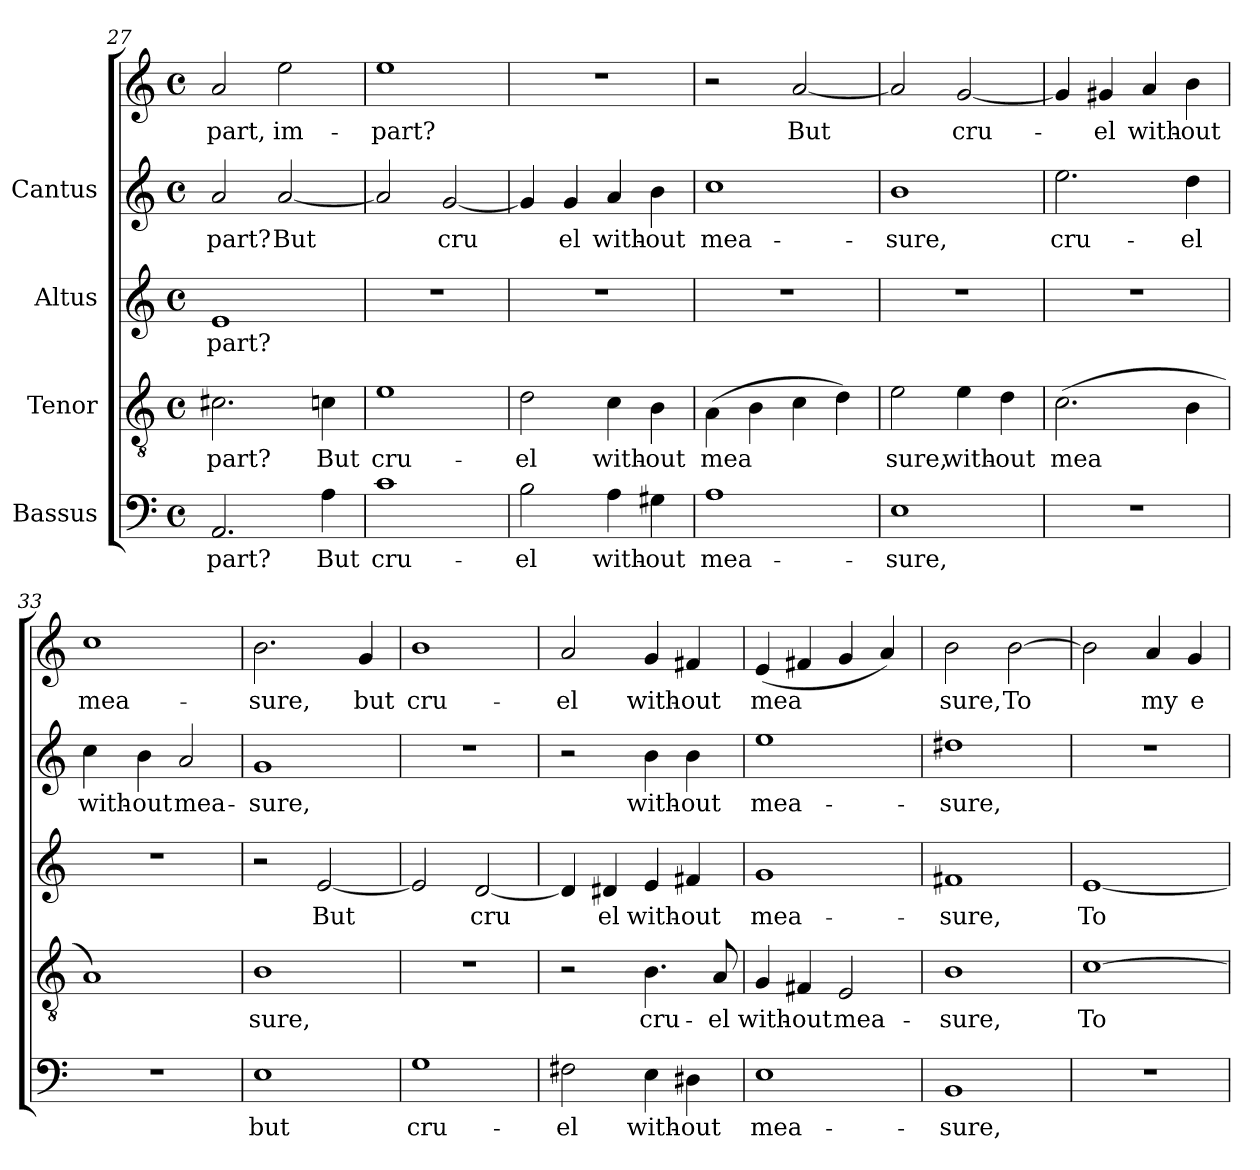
**kern	**text	**kern	**text	**kern	**text	**kern	**text	**kern	**text
*part4	*part4	*part3	*part3	*part2	*part2	*part1	*part1	*part1	*part1
*staff5	*staff5	*staff4	*staff4	*staff3	*staff3	*staff2	*staff2	*staff1	*staff1
*I"Bassus	*	*I"Tenor	*	*I"Altus	*	*I"Cantus	*	*	*
*clefF4	*	*clefGv2	*	*clefG2	*	*clefG2	*	*clefG2	*
*M4/4	*	*M4/4	*	*M4/4	*	*M4/4	*	*M4/4	*
*met(c)	*	*met(c)	*	*met(c)	*	*met(c)	*	*met(c)	*
=27	=27	=27	=27	=27	=27	=27	=27	=27	=27
!	!LO:LY:b:cj	!	!LO:LY:b:cj	!	!LO:LY:b:cj	!	!LO:LY:b:cj	!	!LO:LY:b:cj
2.AA/	-part?	2.c#X\	-part?	1e	-part?	2a/	-part?	2a/	-part,
!	!	!	!	!	!	!	!LO:LY:b:cj	!	!LO:LY:b:cj
.	.	.	.	.	.	[<2a/	But	2ee\	im-
!	!LO:LY:b:cj	!	!LO:LY:b:cj	!	!	!	!	!	!
4A\	But	4cn\	But	.	.	.	.	.	.
=28	=28	=28	=28	=28	=28	=28	=28	=28	=28
!	!LO:LY:b:cj	!	!LO:LY:b:cj	!	!	!	!LO:LY:b:cj	!	!LO:LY:b:cj
1c	cru-	1e	cru-	1r	.	2a/]	.	1ee	part?
!	!	!	!	!	!	!	!LO:LY:b:cj	!	!
.	.	.	.	.	.	[<2g/	cru-	.	.
=29	=29	=29	=29	=29	=29	=29	=29	=29	=29
!	!LO:LY:b:cj	!	!LO:LY:b:cj	!	!	!	!LO:LY:b:cj	!	!
2B\	-el	2d\	-el	1r	.	4g/]	-	1r	.
!	!	!	!	!	!	!	!LO:LY:b:cj	!	!
.	.	.	.	.	.	4g/	el	.	.
!	!LO:LY:b:cj	!	!LO:LY:b:cj	!	!	!	!LO:LY:b:cj	!	!
4A\	with-	4c\	with-	.	.	4a/	with-	.	.
!	!LO:LY:b:cj	!	!LO:LY:b:cj	!	!	!	!LO:LY:b:cj	!	!
4G#X\	-out	4B\	-out	.	.	4b\	-out	.	.
=30	=30	=30	=30	=30	=30	=30	=30	=30	=30
!	!LO:LY:b:cj	!	!LO:LY:b:cj	!	!	!	!LO:LY:b:cj	!	!
1A	mea-	(>4A\	mea-	1r	.	1cc	mea-	2r	.
!	!	!	!LO:LY:b:cj	!	!	!	!	!	!
.	.	4B\	--	.	.	.	.	.	.
!	!	!	!LO:LY:b:cj	!	!	!	!	!	!LO:LY:b:cj
.	.	4c\	--	.	.	.	.	[<2a/	But
!	!	!	!LO:LY:b:cj	!	!	!	!	!	!
.	.	4d\)	--	.	.	.	.	.	.
=31	=31	=31	=31	=31	=31	=31	=31	=31	=31
!	!LO:LY:b:cj	!	!LO:LY:b:cj	!	!	!	!LO:LY:b:cj	!	!LO:LY:b:cj
1E	-sure,	2e\	-sure,	1r	.	1b	-sure,	2a/]	-
!	!	!	!LO:LY:b:cj	!	!	!	!	!	!LO:LY:b:cj
.	.	4e\	with-	.	.	.	.	[<2g/	cru-
!	!	!	!LO:LY:b:cj	!	!	!	!	!	!
.	.	4d\	-out	.	.	.	.	.	.
!!LO:LB:g=z
=32	=32	=32	=32	=32	=32	=32	=32	=32	=32
!	!	!	!LO:LY:b:cj	!	!	!	!LO:LY:b:cj	!	!LO:LY:b:cj
1r	.	(>2.c\	mea-	1r	.	2.ee\	cru-	4g/]	.
!	!	!	!	!	!	!	!	!	!LO:LY:b:cj
.	.	.	.	.	.	.	.	4g#X/	el
!	!	!	!	!	!	!	!	!	!LO:LY:b:cj
.	.	.	.	.	.	.	.	4a/	with-
!	!	!	!LO:LY:b:cj	!	!	!	!LO:LY:b:cj	!	!LO:LY:b:cj
.	.	4B\	--	.	.	4dd\	-el	4b\	-out
=33	=33	=33	=33	=33	=33	=33	=33	=33	=33
!	!	!	!	!	!	!	!LO:LY:b:cj	!	!LO:LY:b:cj
1r	.	1A)	.	1r	.	4cc\	-with-	1cc	mea-
!	!	!	!	!	!	!	!LO:LY:b:cj	!	!
.	.	.	.	.	.	4b\	-out	.	.
!	!	!	!	!	!	!	!LO:LY:b:cj	!	!
.	.	.	.	.	.	2a/	mea-	.	.
=34	=34	=34	=34	=34	=34	=34	=34	=34	=34
!	!LO:LY:b:cj	!	!LO:LY:b:cj	!	!	!	!LO:LY:b:cj	!	!LO:LY:b:cj
1E	but	1B	-sure,	2r	.	1g	sure,	2.b\	-sure,
!	!	!	!	!	!LO:LY:b:cj	!	!	!	!
.	.	.	.	[<2e/	But	.	.	.	.
!	!	!	!	!	!	!	!	!	!LO:LY:b:cj
.	.	.	.	.	.	.	.	4g/	but
=35	=35	=35	=35	=35	=35	=35	=35	=35	=35
!	!LO:LY:b:cj	!	!	!	!LO:LY:b:cj	!	!	!	!LO:LY:b:cj
1G	cru-	1r	.	2e/]	.	1r	.	1b	cru-
!	!	!	!	!	!LO:LY:b:cj	!	!	!	!
.	.	.	.	[<2d/	cru-	.	.	.	.
=36	=36	=36	=36	=36	=36	=36	=36	=36	=36
!	!LO:LY:b:cj	!	!	!	!LO:LY:b:cj	!	!	!	!LO:LY:b:cj
2F#X\	-el	2r	.	4d/]	-	2r	.	2a/	-el
!	!	!	!	!	!LO:LY:b:cj	!	!	!	!
.	.	.	.	4d#X/	el	.	.	.	.
!	!LO:LY:b:cj	!	!LO:LY:b:cj	!	!LO:LY:b:cj	!	!LO:LY:b:cj	!	!LO:LY:b:cj
4E\	with-	4.B\	cru-	4e/	with-	4b\	with-	4g/	with-
!	!LO:LY:b:cj	!	!	!	!LO:LY:b:cj	!	!LO:LY:b:cj	!	!LO:LY:b:cj
4D#X\	-out	.	.	4f#X/	-out	4b\	-out	4f#X/	-out
!	!	!	!LO:LY:b:cj	!	!	!	!	!	!
.	.	8A/	-el	.	.	.	.	.	.
=37	=37	=37	=37	=37	=37	=37	=37	=37	=37
!	!LO:LY:b:cj	!	!LO:LY:b:cj	!	!LO:LY:b:cj	!	!LO:LY:b:cj	!	!LO:LY:b:cj
1E	mea-	4G/	with-	1g	mea-	1ee	-mea-	(<4e/	mea-
!	!	!	!LO:LY:b:cj	!	!	!	!	!	!LO:LY:b:cj
.	.	4F#X/	-out	.	.	.	.	4f#X/	--
!	!	!	!LO:LY:b:cj	!	!	!	!	!	!LO:LY:b:cj
.	.	2E/	mea-	.	.	.	.	4g/	--
!	!	!	!	!	!	!	!	!	!LO:LY:b:cj
.	.	.	.	.	.	.	.	4a/)	--
!!LO:LB:g=z
=38	=38	=38	=38	=38	=38	=38	=38	=38	=38
!	!LO:LY:b:cj	!	!LO:LY:b:cj	!	!LO:LY:b:cj	!	!LO:LY:b:cj	!	!LO:LY:b:cj
1BB	-sure,	1B	-sure,	1f#X	-sure,	1dd#X	sure,	2b\	-sure,
!	!	!	!	!	!	!	!	!	!LO:LY:b:cj
.	.	.	.	.	.	.	.	[>2b\	To
=39	=39	=39	=39	=39	=39	=39	=39	=39	=39
!	!	!	!LO:LY:b:cj	!	!LO:LY:b:cj	!	!	!	!LO:LY:b:cj
1r	.	[>1c	To	[<1e	To	1r	.	2b\]	.
!	!	!	!	!	!	!	!	!	!LO:LY:b:cj
.	.	.	.	.	.	.	.	4a/	my
!	!	!	!	!	!	!	!	!	!LO:LY:b:cj
.	.	.	.	.	.	.	.	4g/	e-
=	=	=	=	=	=	=	=	=	=
*-	*-	*-	*-	*-	*-	*-	*-	*-	*-
